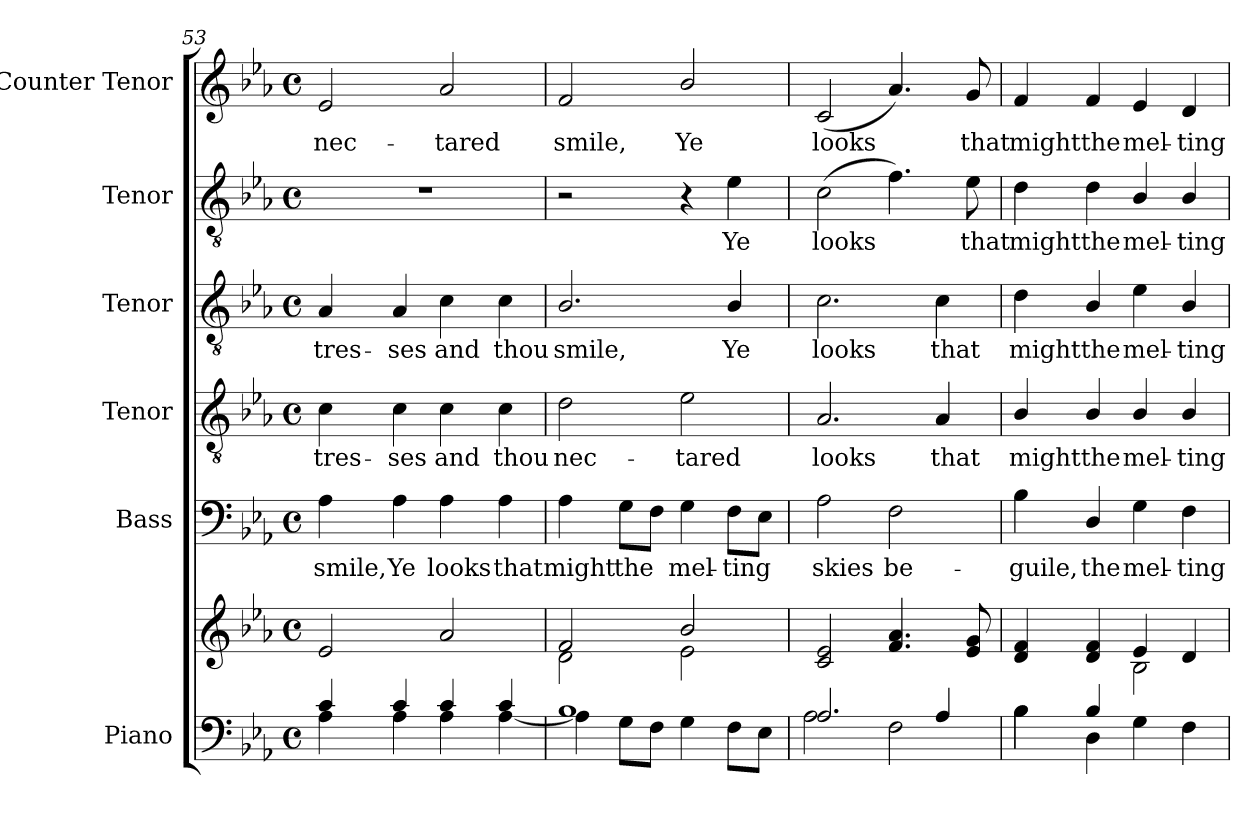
**kern	**kern	**kern	**text	**kern	**text	**kern	**text	**kern	**text	**kern	**text
*part6	*part6	*part5	*part5	*part4	*part4	*part3	*part3	*part2	*part2	*part1	*part1
*staff7	*staff6	*staff5	*staff5	*staff4	*staff4	*staff3	*staff3	*staff2	*staff2	*staff1	*staff1
*I"Piano	*	*I"Bass	*	*I"Tenor	*	*I"Tenor	*	*I"Tenor	*	*I"Counter Tenor	*
*I'Pno.	*	*I'B.	*	*I'T.	*	*I'T.	*	*I'T.	*	*	*
!!LO:PB:g=z
*clefF4	*clefG2	*clefF4	*	*clefGv2	*	*clefGv2	*	*clefGv2	*	*clefG2	*
*	*	*	*	*ITrd7c12	*	*ITrd7c12	*	*ITrd7c12	*	*	*
*k[b-e-a-]	*k[b-e-a-]	*k[b-e-a-]	*	*k[b-e-a-]	*	*k[b-e-a-]	*	*k[b-e-a-]	*	*k[b-e-a-]	*
*E-:	*E-:	*E-:	*	*E-:	*	*E-:	*	*E-:	*	*E-:	*
*M4/4	*M4/4	*M4/4	*	*M4/4	*	*M4/4	*	*M4/4	*	*M4/4	*
*met(c)	*met(c)	*met(c)	*	*met(c)	*	*met(c)	*	*met(c)	*	*met(c)	*
=53	=53	=53	=53	=53	=53	=53	=53	=53	=53	=53	=53
*^	*	*	*	*	*	*	*	*	*	*	*
!	!	!	!	!LO:LY:b:color=#000000	!	!	!	!	!	!	!	!
!	!	!	!	!	!	!LO:LY:b:color=#000000	!	!	!	!	!	!
!	!	!	!	!	!	!	!	!LO:LY:b:color=#000000	!	!	!	!
!	!	!	!	!	!	!	!	!	!	!	!	!LO:LY:b:color=#000000
4ci/	4A-i\	2e-i/	4A-i\	smile,	4Ci\	tres-	4AA-i/	tres-	1r	.	2e-i/	nec-
!	!	!	!	!LO:LY:b:color=#000000	!	!	!	!	!	!	!	!
!	!	!	!	!	!	!LO:LY:b:color=#000000	!	!	!	!	!	!
!	!	!	!	!	!	!	!	!LO:LY:b:color=#000000	!	!	!	!
4ci/	4A-i\	.	4A-i\	Ye	4Ci\	-ses	4AA-i/	-ses	.	.	.	.
!	!	!	!	!LO:LY:b:color=#000000	!	!	!	!	!	!	!	!
!	!	!	!	!	!	!LO:LY:b:color=#000000	!	!	!	!	!	!
!	!	!	!	!	!	!	!	!LO:LY:b:color=#000000	!	!	!	!
!	!	!	!	!	!	!	!	!	!	!	!	!LO:LY:b:color=#000000
4ci/	4A-i\	2a-i/	4A-i\	looks	4Ci\	and	4Ci\	and	.	.	2a-i/	-tared
!	!	!	!	!LO:LY:b:color=#000000	!	!	!	!	!	!	!	!
!	!	!	!	!	!	!LO:LY:b:color=#000000	!	!	!	!	!	!
!	!	!	!	!	!	!	!	!LO:LY:b:color=#000000	!	!	!	!
4ci/	[4A-i\	.	4A-i\	that	4Ci\	thou	4Ci\	thou	.	.	.	.
=54	=54	=54	=54	=54	=54	=54	=54	=54	=54	=54	=54	=54
*	*	*^	*	*	*	*	*	*	*	*	*	*
!	!	!	!	!	!LO:LY:b:color=#000000	!	!	!	!	!	!	!	!
!	!	!	!	!	!	!	!LO:LY:b:color=#000000	!	!	!	!	!	!
!	!	!	!	!	!	!	!	!	!LO:LY:b:color=#000000	!	!	!	!
!	!	!	!	!	!	!	!	!	!	!	!	!	!LO:LY:b:color=#000000
1B-i	4A-i\]	2fi/	2di\	4A-i\	might	2Di\	nec-	2.BB-i/	smile,	2r	.	2fi/	smile,
!	!	!	!	!	!LO:LY:b:color=#000000	!	!	!	!	!	!	!	!
.	8Gi\L	.	.	8Gi\L	the	.	.	.	.	.	.	.	.
.	8Fi\J	.	.	8Fi\J	.	.	.	.	.	.	.	.	.
!	!	!	!	!	!LO:LY:b:color=#000000	!	!	!	!	!	!	!	!
!	!	!	!	!	!	!	!LO:LY:b:color=#000000	!	!	!	!	!	!
!	!	!	!	!	!	!	!	!	!	!	!	!	!LO:LY:b:color=#000000
.	4Gi\	2b-i/	2e-i\	4Gi\	mel-	2E-i\	-tared	.	.	4r	.	2b-i/	Ye
!	!	!	!	!	!LO:LY:b:color=#000000	!	!	!	!	!	!	!	!
!	!	!	!	!	!	!	!	!	!LO:LY:b:color=#000000	!	!	!	!
!	!	!	!	!	!	!	!	!	!	!	!LO:LY:b:color=#000000	!	!
.	8Fi\L	.	.	8Fi\L	-ting	.	.	4BB-i/	Ye	4E-i\	Ye	.	.
.	8E-i\J	.	.	8E-i\J	.	.	.	.	.	.	.	.	.
*	*	*v	*v	*	*	*	*	*	*	*	*	*	*
=55	=55	=55	=55	=55	=55	=55	=55	=55	=55	=55	=55	=55
!	!	!	!	!LO:LY:b:color=#000000	!	!	!	!	!	!	!	!
!	!	!	!	!	!	!LO:LY:b:color=#000000	!	!	!	!	!	!
!	!	!	!	!	!	!	!	!LO:LY:b:color=#000000	!	!	!	!
!	!	!	!	!	!	!	!	!	!	!LO:LY:b:color=#000000	!	!
!	!	!	!	!	!	!	!	!	!	!	!	!LO:LY:b:color=#000000
2.A-i/	2A-i\	2ci/ 2e-i	2A-i\	skies	2.AA-i/	looks	2.Ci\	looks	(2Ci\	looks	(2ci/	looks
!	!	!	!	!LO:LY:b:color=#000000	!	!	!	!	!	!	!	!
.	2Fi\	4.fi/ 4.a-i	2Fi\	be-	.	.	.	.	4.Fi\)	.	4.a-i/)	.
!	!	!	!	!	!	!LO:LY:b:color=#000000	!	!	!	!	!	!
!	!	!	!	!	!	!	!	!LO:LY:b:color=#000000	!	!	!	!
4A-i/	.	.	.	.	4AA-i/	that	4Ci\	that	.	.	.	.
!	!	!	!	!	!	!	!	!	!	!LO:LY:b:color=#000000	!	!
!	!	!	!	!	!	!	!	!	!	!	!	!LO:LY:b:color=#000000
.	.	8e-i/ 8gi	.	.	.	.	.	.	8E-i\	that	8gi/	that
=56	=56	=56	=56	=56	=56	=56	=56	=56	=56	=56	=56	=56
*	*	*^	*	*	*	*	*	*	*	*	*	*
!	!	!	!	!	!LO:LY:b:color=#000000	!	!	!	!	!	!	!	!
!	!	!	!	!	!	!	!LO:LY:b:color=#000000	!	!	!	!	!	!
!	!	!	!	!	!	!	!	!	!LO:LY:b:color=#000000	!	!	!	!
!	!	!	!	!	!	!	!	!	!	!	!LO:LY:b:color=#000000	!	!
!	!	!	!	!	!	!	!	!	!	!	!	!	!LO:LY:b:color=#000000
4B-i\	4B-i\	4di/ 4fi	2ryy	4B-i\	-guile,	4BB-i/	might	4Di\	might	4Di\	might	4fi/	might
!	!	!	!	!	!LO:LY:b:color=#000000	!	!	!	!	!	!	!	!
!	!	!	!	!	!	!	!LO:LY:b:color=#000000	!	!	!	!	!	!
!	!	!	!	!	!	!	!	!	!LO:LY:b:color=#000000	!	!	!	!
!	!	!	!	!	!	!	!	!	!	!	!LO:LY:b:color=#000000	!	!
!	!	!	!	!	!	!	!	!	!	!	!	!	!LO:LY:b:color=#000000
4B-i/	4Di\	4di/ 4fi	.	4Di/	the	4BB-i/	the	4BB-i/	the	4Di\	the	4fi/	the
!	!	!	!	!	!LO:LY:b:color=#000000	!	!	!	!	!	!	!	!
!	!	!	!	!	!	!	!LO:LY:b:color=#000000	!	!	!	!	!	!
!	!	!	!	!	!	!	!	!	!LO:LY:b:color=#000000	!	!	!	!
!	!	!	!	!	!	!	!	!	!	!	!LO:LY:b:color=#000000	!	!
!	!	!	!	!	!	!	!	!	!	!	!	!	!LO:LY:b:color=#000000
2ryy	4Gi\	4e-i/	2B-i\	4Gi\	mel-	4BB-i/	mel-	4E-i\	mel-	4BB-i/	mel-	4e-i/	mel-
!	!	!	!	!	!LO:LY:b:color=#000000	!	!	!	!	!	!	!	!
!	!	!	!	!	!	!	!LO:LY:b:color=#000000	!	!	!	!	!	!
!	!	!	!	!	!	!	!	!	!LO:LY:b:color=#000000	!	!	!	!
!	!	!	!	!	!	!	!	!	!	!	!LO:LY:b:color=#000000	!	!
!	!	!	!	!	!	!	!	!	!	!	!	!	!LO:LY:b:color=#000000
.	4Fi\	4di/	.	4Fi\	-ting	4BB-i/	-ting	4BB-i/	-ting	4BB-i/	-ting	4di/	-ting
*v	*v	*	*	*	*	*	*	*	*	*	*	*	*
*	*v	*v	*	*	*	*	*	*	*	*	*	*
=	=	=	=	=	=	=	=	=	=	=	=
*-	*-	*-	*-	*-	*-	*-	*-	*-	*-	*-	*-
